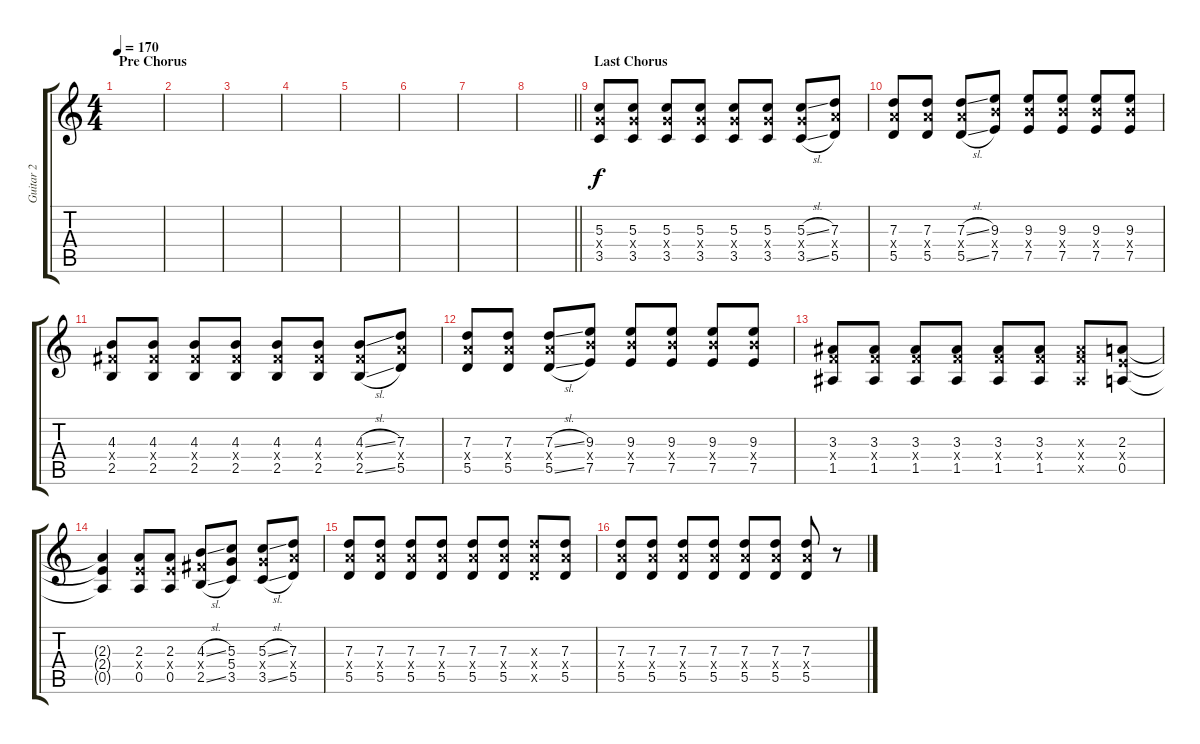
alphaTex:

\track ("Guitar 2" "Guitar 2") {instrument distortionguitar}
\staff {score tabs}
\tuning (E4 B3 G3 D3 A2 E2) {hide}
\ts (4 4)
\section ("" "Pre Chorus")
\tempo 170
\clef g2
\ks c
|
|
|
|
|
|
|
\barLineRight lightlight
|
\section ("" "Last Chorus")
(5.3 5.4{x} 3.5).8 (5.3 5.4{x} 3.5).8 (5.3 5.4{x} 3.5).8 (5.3 5.4{x} 3.5).8 (5.3 5.4{x} 3.5).8 (5.3 5.4{x} 3.5).8 (5.3{sl} 5.4{x} 3.5{sl}).8 (7.3 7.4{x} 5.5).8 |
(7.3 7.4{x} 5.5).8 (7.3 7.4{x} 5.5).8 (7.3{sl} 7.4{x} 5.5{sl}).8 (9.3 9.4{x} 7.5).8 (9.3 9.4{x} 7.5).8 (9.3 9.4{x} 7.5).8 (9.3 9.4{x} 7.5).8 (9.3 9.4{x} 7.5).8 |
(4.3 4.4{x} 2.5).8 (4.3 4.4{x} 2.5).8 (4.3 4.4{x} 2.5).8 (4.3 4.4{x} 2.5).8 (4.3 4.4{x} 2.5).8 (4.3 4.4{x} 2.5).8 (4.3{sl} 4.4{x} 2.5{sl}).8 (7.3 7.4{x} 5.5).8 |
(7.3 7.4{x} 5.5).8 (7.3 7.4{x} 5.5).8 (7.3{sl} 7.4{x} 5.5{sl}).8 (9.3 9.4{x} 7.5).8 (9.3 9.4{x} 7.5).8 (9.3 9.4{x} 7.5).8 (9.3 9.4{x} 7.5).8 (9.3 9.4{x} 7.5).8 |
(3.3 3.4{x} 1.5).8 (3.3 3.4{x} 1.5).8 (3.3 3.4{x} 1.5).8 (3.3 3.4{x} 1.5).8 (3.3 3.4{x} 1.5).8 (3.3 3.4{x} 1.5).8 (3.3{x} 3.4{x} 1.5{x}).8 (2.3 2.4{x} 0.5).8 |
(2.3{t} 2.4{t} 0.5{t}).4 (2.3 2.4{x} 0.5).8 (2.3 2.4{x} 0.5).8 (4.3{sl} 4.4{x} 2.5{sl}).8 (5.3 5.4 3.5).8 (5.3{sl} 5.4{x} 3.5{sl}).8 (7.3 7.4{x} 5.5).8 |
(7.3 7.4{x} 5.5).8 (7.3 7.4{x} 5.5).8 (7.3 7.4{x} 5.5).8 (7.3 7.4{x} 5.5).8 (7.3 7.4{x} 5.5).8 (7.3 7.4{x} 5.5).8 (7.3{x} 7.4{x} 5.5{x}).8 (7.3 7.4{x} 5.5).8 |
(7.3 7.4{x} 5.5).8 (7.3 7.4{x} 5.5).8 (7.3 7.4{x} 5.5).8 (7.3 7.4{x} 5.5).8 (7.3 7.4{x} 5.5).8 (7.3 7.4{x} 5.5).8 (7.3 7.4{x} 5.5).8 r.8
